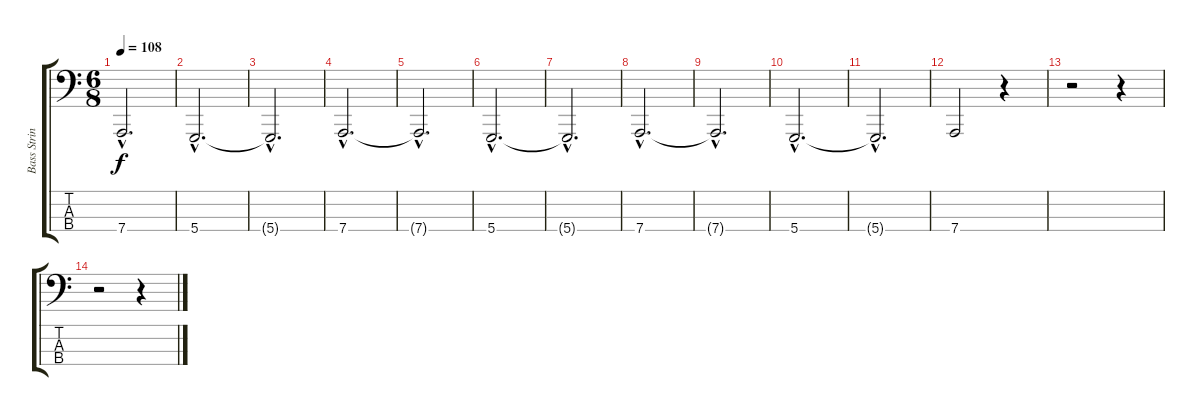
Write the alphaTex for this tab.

\track ("Bass Strings" "Bass Strin") {instrument stringensemble2}
\staff {score tabs}
\tuning (F2 C2 G1 D1) {hide}
\ts (6 8)
\tempo 108
\clef f4
\ks c
7.4{hac t}.2{d dy f} |
5.4{hac}.2{d} |
5.4{hac t}.2{d} |
7.4{hac}.2{d} |
7.4{hac t}.2{d} |
5.4{hac}.2{d} |
5.4{hac t}.2{d} |
7.4{hac}.2{d} |
7.4{hac t}.2{d} |
5.4{hac}.2{d} |
5.4{hac t}.2{d} |
7.4.2 r.4 |
r.2 r.4 |
r.2 r.4
